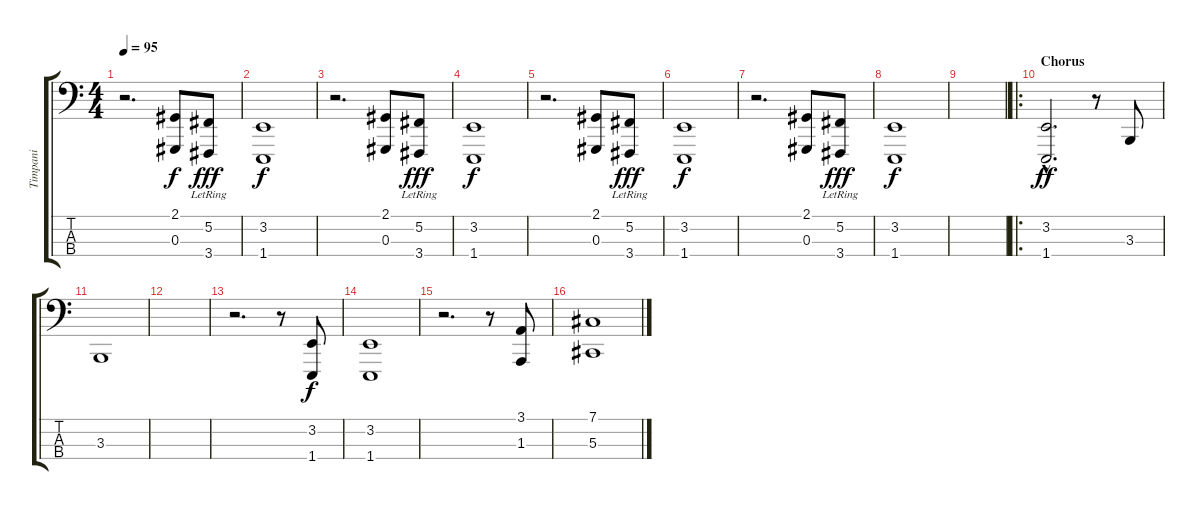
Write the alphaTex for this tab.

\track ("Timpani" "Timpani") {instrument timpani}
\staff {score tabs}
\tuning (Gb2 Db2 Ab1 Eb1) {hide}
\ts (4 4)
\tempo 95
\clef f4
\ks c
r.2{d dy f} (2.1 0.3).8{volume 5 balance 16} (5.2 3.4{lr}).8{dy fff} |
(3.2 1.4).1{dy f balance 0} |
r.2{d} (2.1 0.3).8{volume 5 balance 16} (5.2 3.4{lr}).8{dy fff} |
(3.2 1.4).1{dy f balance 0} |
r.2{d} (2.1 0.3).8{volume 5 balance 16} (5.2 3.4{lr}).8{dy fff} |
(3.2 1.4).1{dy f balance 0} |
r.2{d} (2.1 0.3).8{volume 5 balance 16} (5.2 3.4{lr}).8{dy fff} |
(3.2 1.4).1{dy f balance 0} |
|
\ro
\section ("" "Chorus")
(3.2{hac} 1.4{hac}).2{d dy ff balance 0} r.8 3.3.8{balance 16} |
3.3.1 |
|
r.2{d} r.8 (3.2 1.4).8{dy f balance 16} |
(3.2 1.4).1{balance 16} |
r.2{d} r.8 (3.1 1.3).8 |
(7.1 5.3).1
